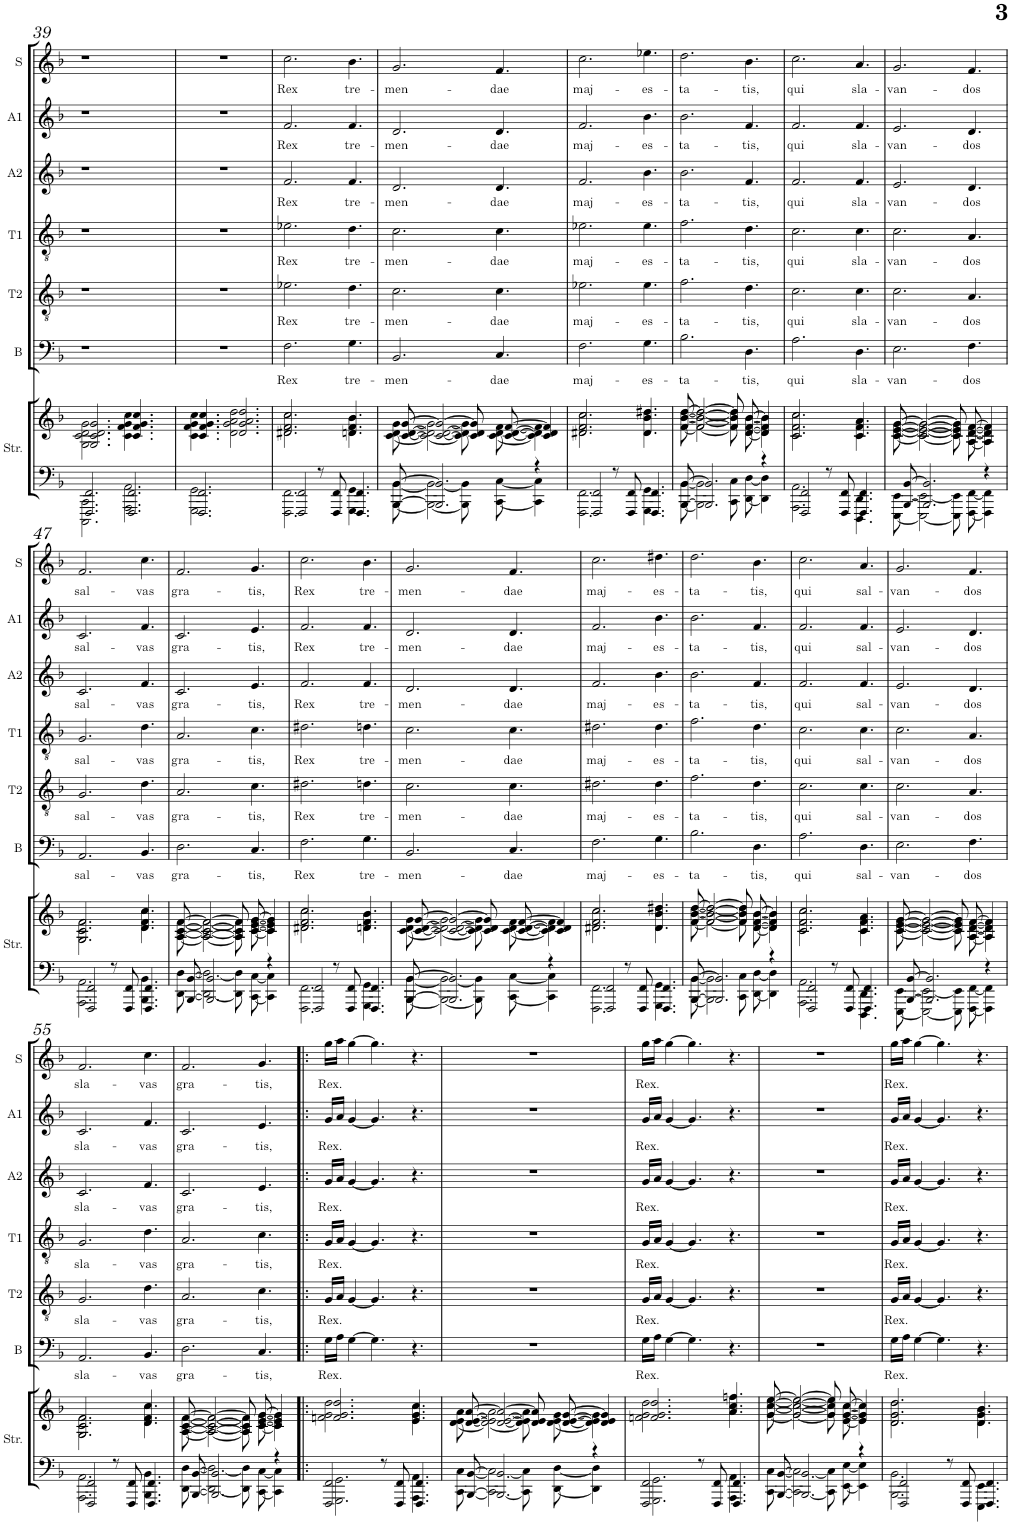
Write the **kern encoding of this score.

**kern	**kern	**kern	**text	**kern	**text	**kern	**text	**kern	**text	**kern	**text	**kern	**text
*part7	*part7	*part6	*part6	*part5	*part5	*part4	*part4	*part3	*part3	*part2	*part2	*part1	*part1
*staff8	*staff7	*staff6	*staff6	*staff5	*staff5	*staff4	*staff4	*staff3	*staff3	*staff2	*staff2	*staff1	*staff1
*I"Strings	*	*I"Bas	*	*I"Tenor 2	*	*I"Tenor 1	*	*I"Alt 2	*	*I"Alt 1	*	*I"Sopraan	*
*I'Str.	*	*I'B	*	*I'T2	*	*I'T1	*	*I'A2	*	*I'A1	*	*I'S	*
!!LO:PB:g=z
*clefF4	*clefG2	*clefF4	*	*clefGv2	*	*clefGv2	*	*clefG2	*	*clefG2	*	*clefG2	*
*k[b-]	*k[b-]	*k[b-]	*	*k[b-]	*	*k[b-]	*	*k[b-]	*	*k[b-]	*	*k[b-]	*
*F:	*F:	*F:	*	*F:	*	*F:	*	*F:	*	*F:	*	*F:	*
*M9/8	*M9/8	*M9/8	*	*M9/8	*	*M9/8	*	*M9/8	*	*M9/8	*	*M9/8	*
=39	=39	=39	=39	=39	=39	=39	=39	=39	=39	=39	=39	=39	=39
*^	*^	*	*	*	*	*	*	*	*	*	*	*	*
2.FFF/ 2.FF/	2.CCC\ 2.CC\	2.G/ 2.c/ 2.d/ 2.g/	2.G\ 2.c\ 2.d\ 2.g\	1r	.	1r	.	1r	.	1r	.	1r	.	1r	.
[4.FFF/ [4.FF/	[4.AAA\ [4.AA\	4.c/ 4.f/ 4.g/ 4.cc/	4.c\ 4.f\ 4.g\ 4.cc\	.	.	.	.	.	.	.	.	.	.	.	.
.	.	.	.	8ryy	.	8ryy	.	8ryy	.	8ryy	.	8ryy	.	8ryy	.
4.ryy	4.ryy	4.ryy	4.ryy	4.ryy	.	4.ryy	.	4.ryy	.	4.ryy	.	4.ryy	.	4.ryy	.
=40	=40	=40	=40	=40	=40	=40	=40	=40	=40	=40	=40	=40	=40	=40	=40
2.FFF/ 2.FF/	2.GGG\ 2.GG\	4.c/ 4.f/ 4.g/ 4.cc/	4.c\ 4.f\ 4.g\ 4.cc\	8%9r	.	8%9r	.	8%9r	.	8%9r	.	8%9r	.	8%9r	.
.	.	2.d/ 2.g/ 2.a/ 2.dd/	2.d\ 2.g\ 2.a\ 2.dd\	.	.	.	.	.	.	.	.	.	.	.	.
4.FFF/] 4.FF/]	4.AAA\] 4.AA\]	.	.	.	.	.	.	.	.	.	.	.	.	.	.
4.ryy	4.ryy	4.ryy	4.ryy	4.ryy	.	4.ryy	.	4.ryy	.	4.ryy	.	4.ryy	.	4.ryy	.
=41	=41	=41	=41	=41	=41	=41	=41	=41	=41	=41	=41	=41	=41	=41	=41
!	!	!	!	!	!LO:LY:b	!	!LO:LY:b	!	!LO:LY:b	!	!LO:LY:b	!	!LO:LY:b	!	!LO:LY:b
2FFF/ 2FF/	2.FFF\ 2.FF\	2.d#X/ 2.f/ 2.cc/	2.d#\ 2.f\ 2.cc\	2.F\	Rex	2.e-X\	Rex	2.e-X\	Rex	2.f/	Rex	2.f/	Rex	2.cc\	Rex
8r	.	.	.	.	.	.	.	.	.	.	.	.	.	.	.
8FFF/ 8FF/	.	.	.	.	.	.	.	.	.	.	.	.	.	.	.
!	!	!	!	!	!LO:LY:b	!	!LO:LY:b	!	!LO:LY:b	!	!LO:LY:b	!	!LO:LY:b	!	!LO:LY:b
4.FFF/ 4.FF/	4.GGG\ 4.GG\	4.dn/ 4.f/ 4.b-/	4.d\ 4.f\ 4.b-\	4.G\	tre-	4.d\	tre-	4.d\	tre-	4.f/	tre-	4.f/	tre-	4.b-\	tre-
=42	=42	=42	=42	=42	=42	=42	=42	=42	=42	=42	=42	=42	=42	=42	=42
!	!	!	!	!	!LO:LY:b	!	!LO:LY:b	!	!LO:LY:b	!	!LO:LY:b	!	!LO:LY:b	!	!LO:LY:b
[8BBB-/ [8BB-/	[8BBB-\ [8BB-\	[8c/ [8d/ [8g/	[8c\ [8d\ [8g\	2.BB-/	-men-	2.c\	-men-	2.c\	-men-	2.d/	-men-	2.d/	-men-	2.g/	-men-
2.BBB-/] 2.BB-/]	2BBB-\_ 2BB-\_	2c/_ 2d/_ 2g/_	2c\_ 2d\_ 2g\_	.	.	.	.	.	.	.	.	.	.	.	.
.	8BBB-\] 8BB-\]	8c/] 8d/] 8g/]	8c\] 8d\] 8g\]	.	.	.	.	.	.	.	.	.	.	.	.
!	!	!	!	!	!LO:LY:b	!	!LO:LY:b	!	!LO:LY:b	!	!LO:LY:b	!	!LO:LY:b	!	!LO:LY:b
.	[8CC\ [8C\	[8c/ [8d/ [8f/	[8c\ [8d\ [8f\	4.C/	-dae	4.c\	-dae	4.c\	-dae	4.d/	-dae	4.d/	-dae	4.f/	-dae
4r	4CC\] 4C\]	4c/] 4d/] 4f/]	4c\] 4d\] 4f\]	.	.	.	.	.	.	.	.	.	.	.	.
=43	=43	=43	=43	=43	=43	=43	=43	=43	=43	=43	=43	=43	=43	=43	=43
!	!	!	!	!	!LO:LY:b	!	!LO:LY:b	!	!LO:LY:b	!	!LO:LY:b	!	!LO:LY:b	!	!LO:LY:b
2FFF/ 2FF/	2.FFF\ 2.FF\	2.d#X/ 2.f/ 2.cc/	2.d#\ 2.f\ 2.cc\	2.F\	maj-	2.e-X\	maj-	2.e-X\	maj-	2.f/	maj-	2.f/	maj-	2.cc\	maj-
8r	.	.	.	.	.	.	.	.	.	.	.	.	.	.	.
8FFF/ 8FF/	.	.	.	.	.	.	.	.	.	.	.	.	.	.	.
!	!	!	!	!	!LO:LY:b	!	!LO:LY:b	!	!LO:LY:b	!	!LO:LY:b	!	!LO:LY:b	!	!LO:LY:b
4.FFF/ 4.FF/	4.GGG\ 4.GG\	4.d#/ 4.b-/ 4.dd#X/	4.d#\ 4.b-\ 4.dd#\	4.G\	-es-	4.e-\	-es-	4.e-\	-es-	4.b-\	-es-	4.b-\	-es-	4.ee-X\	-es-
=44	=44	=44	=44	=44	=44	=44	=44	=44	=44	=44	=44	=44	=44	=44	=44
!	!	!	!	!	!LO:LY:b	!	!LO:LY:b	!	!LO:LY:b	!	!LO:LY:b	!	!LO:LY:b	!	!LO:LY:b
[8BBB-/ [8BB-/	[8BBB-\ [8BB-\	[8f/ [8b-/ [8dd/	[8f\ [8b-\ [8dd\	2.B-\	-ta-	2.f\	-ta-	2.f\	-ta-	2.b-\	-ta-	2.b-\	-ta-	2.dd\	-ta-
2.BBB-/] 2.BB-/]	2BBB-\] 2BB-\]	2f/_ 2b-/_ 2dd/_	2f\_ 2b-\_ 2dd\_	.	.	.	.	.	.	.	.	.	.	.	.
.	8CC\ 8C\	8f/] 8b-/] 8dd/]	8f\] 8b-\] 8dd\]	.	.	.	.	.	.	.	.	.	.	.	.
!	!	!	!	!	!LO:LY:b	!	!LO:LY:b	!	!LO:LY:b	!	!LO:LY:b	!	!LO:LY:b	!	!LO:LY:b
.	[8DD\ [8D\	[8d/ [8f/ [8b-/	[8d\ [8f\ [8b-\	4.D\	-tis,	4.d\	-tis,	4.d\	-tis,	4.f/	-tis,	4.f/	-tis,	4.b-\	-tis,
4r	4DD\] 4D\]	4d/] 4f/] 4b-/]	4d\] 4f\] 4b-\]	.	.	.	.	.	.	.	.	.	.	.	.
=45	=45	=45	=45	=45	=45	=45	=45	=45	=45	=45	=45	=45	=45	=45	=45
!	!	!	!	!	!LO:LY:b	!	!LO:LY:b	!	!LO:LY:b	!	!LO:LY:b	!	!LO:LY:b	!	!LO:LY:b
2FFF/ 2FF/	2.AAA\ 2.AA\	2.c/ 2.f/ 2.cc/	2.c\ 2.f\ 2.cc\	2.A\	qui	2.c\	qui	2.c\	qui	2.f/	qui	2.f/	qui	2.cc\	qui
8r	.	.	.	.	.	.	.	.	.	.	.	.	.	.	.
8FFF/ 8FF/	.	.	.	.	.	.	.	.	.	.	.	.	.	.	.
!	!	!	!	!	!LO:LY:b	!	!LO:LY:b	!	!LO:LY:b	!	!LO:LY:b	!	!LO:LY:b	!	!LO:LY:b
4.FFF/ 4.FF/	4.DDD\ 4.DD\	4.c/ 4.f/ 4.a/	4.c\ 4.f\ 4.a\	4.D\	sla-	4.c\	sla-	4.c\	sla-	4.f/	sla-	4.f/	sla-	4.a/	sla-
=46	=46	=46	=46	=46	=46	=46	=46	=46	=46	=46	=46	=46	=46	=46	=46
!	!	!	!	!	!LO:LY:b	!	!LO:LY:b	!	!LO:LY:b	!	!LO:LY:b	!	!LO:LY:b	!	!LO:LY:b
[8BBB-/ [8BB-/	[8EEE\ [8EE\	[8c/ [8e/ [8g/	[8c\ [8e\ [8g\	2.E\	-van-	2.c\	-van-	2.c\	-van-	2.e/	-van-	2.e/	-van-	2.g/	-van-
2.BBB-/] 2.BB-/]	2EEE\_ 2EE\_	2c/_ 2e/_ 2g/_	2c\_ 2e\_ 2g\_	.	.	.	.	.	.	.	.	.	.	.	.
.	8EEE\] 8EE\]	8c/] 8e/] 8g/]	8c\] 8e\] 8g\]	.	.	.	.	.	.	.	.	.	.	.	.
!	!	!	!	!	!LO:LY:b	!	!LO:LY:b	!	!LO:LY:b	!	!LO:LY:b	!	!LO:LY:b	!	!LO:LY:b
.	[8FFF\ [8FF\	[8A/ [8d/ [8f/	[8A\ [8d\ [8f\	4.F\	-dos	4.A/	-dos	4.A/	-dos	4.d/	-dos	4.d/	-dos	4.f/	-dos
4r	4FFF\] 4FF\]	4A/] 4d/] 4f/]	4A\] 4d\] 4f\]	.	.	.	.	.	.	.	.	.	.	.	.
!!LO:LB:g=z
=47	=47	=47	=47	=47	=47	=47	=47	=47	=47	=47	=47	=47	=47	=47	=47
!	!	!	!	!	!LO:LY:b	!	!LO:LY:b	!	!LO:LY:b	!	!LO:LY:b	!	!LO:LY:b	!	!LO:LY:b
2FFF/ 2FF/	2.AAA\ 2.AA\	2.G/ 2.c/ 2.f/	2.G\ 2.c\ 2.f\	2.AA/	sal-	2.G/	sal-	2.G/	sal-	2.c/	sal-	2.c/	sal-	2.f/	sal-
8r	.	.	.	.	.	.	.	.	.	.	.	.	.	.	.
8FFF/ 8FF/	.	.	.	.	.	.	.	.	.	.	.	.	.	.	.
!	!	!	!	!	!LO:LY:b	!	!LO:LY:b	!	!LO:LY:b	!	!LO:LY:b	!	!LO:LY:b	!	!LO:LY:b
4.FFF/ 4.FF/	4.BBB-\ 4.BB-\	4.d/ 4.f/ 4.cc/	4.d\ 4.f\ 4.cc\	4.BB-/	-vas	4.d\	-vas	4.d\	-vas	4.f/	-vas	4.f/	-vas	4.cc\	-vas
=48	=48	=48	=48	=48	=48	=48	=48	=48	=48	=48	=48	=48	=48	=48	=48
!	!	!	!	!	!LO:LY:b	!	!LO:LY:b	!	!LO:LY:b	!	!LO:LY:b	!	!LO:LY:b	!	!LO:LY:b
[8BBB-/ [8BB-/	[8DD\ [8D\	[8A/ [8c/ [8f/	[8A\ [8c\ [8f\	2.D\	gra-	2.A/	gra-	2.A/	gra-	2.c/	gra-	2.c/	gra-	2.f/	gra-
2.BBB-/] 2.BB-/]	2DD\_ 2D\_	2A/_ 2c/_ 2f/_	2A\_ 2c\_ 2f\_	.	.	.	.	.	.	.	.	.	.	.	.
.	8DD\] 8D\]	8A/] 8c/] 8f/]	8A\] 8c\] 8f\]	.	.	.	.	.	.	.	.	.	.	.	.
!	!	!	!	!	!LO:LY:b	!	!LO:LY:b	!	!LO:LY:b	!	!LO:LY:b	!	!LO:LY:b	!	!LO:LY:b
.	[8CC\ [8C\	[8c/ [8e/ [8g/	[8c\ [8e\ [8g\	4.C/	-tis,	4.c\	-tis,	4.c\	-tis,	4.e/	-tis,	4.e/	-tis,	4.g/	-tis,
4r	4CC\] 4C\]	4c/] 4e/] 4g/]	4c\] 4e\] 4g\]	.	.	.	.	.	.	.	.	.	.	.	.
=49	=49	=49	=49	=49	=49	=49	=49	=49	=49	=49	=49	=49	=49	=49	=49
!	!	!	!	!	!LO:LY:b	!	!LO:LY:b	!	!LO:LY:b	!	!LO:LY:b	!	!LO:LY:b	!	!LO:LY:b
2FFF/ 2FF/	2.FFF\ 2.FF\	2.d#X/ 2.f/ 2.cc/	2.d#\ 2.f\ 2.cc\	2.F\	Rex	2.d#X\	Rex	2.d#X\	Rex	2.f/	Rex	2.f/	Rex	2.cc\	Rex
8r	.	.	.	.	.	.	.	.	.	.	.	.	.	.	.
8FFF/ 8FF/	.	.	.	.	.	.	.	.	.	.	.	.	.	.	.
!	!	!	!	!	!LO:LY:b	!	!LO:LY:b	!	!LO:LY:b	!	!LO:LY:b	!	!LO:LY:b	!	!LO:LY:b
4.FFF/ 4.FF/	4.GGG\ 4.GG\	4.dn/ 4.f/ 4.b-/	4.d\ 4.f\ 4.b-\	4.G\	tre-	4.dn\	tre-	4.dn\	tre-	4.f/	tre-	4.f/	tre-	4.b-\	tre-
=50	=50	=50	=50	=50	=50	=50	=50	=50	=50	=50	=50	=50	=50	=50	=50
!	!	!	!	!	!LO:LY:b	!	!LO:LY:b	!	!LO:LY:b	!	!LO:LY:b	!	!LO:LY:b	!	!LO:LY:b
[8BBB-/ [8BB-/	[8BBB-\ [8BB-\	[8c/ [8d/ [8g/	[8c\ [8d\ [8g\	2.BB-/	-men-	2.c\	-men-	2.c\	-men-	2.d/	-men-	2.d/	-men-	2.g/	-men-
2.BBB-/] 2.BB-/]	2BBB-\_ 2BB-\_	2c/_ 2d/_ 2g/_	2c\_ 2d\_ 2g\_	.	.	.	.	.	.	.	.	.	.	.	.
.	8BBB-\] 8BB-\]	8c/] 8d/] 8g/]	8c\] 8d\] 8g\]	.	.	.	.	.	.	.	.	.	.	.	.
!	!	!	!	!	!LO:LY:b	!	!LO:LY:b	!	!LO:LY:b	!	!LO:LY:b	!	!LO:LY:b	!	!LO:LY:b
.	[8CC\ [8C\	[8c/ [8d/ [8f/	[8c\ [8d\ [8f\	4.C/	-dae	4.c\	-dae	4.c\	-dae	4.d/	-dae	4.d/	-dae	4.f/	-dae
4r	4CC\] 4C\]	4c/] 4d/] 4f/]	4c\] 4d\] 4f\]	.	.	.	.	.	.	.	.	.	.	.	.
=51	=51	=51	=51	=51	=51	=51	=51	=51	=51	=51	=51	=51	=51	=51	=51
!	!	!	!	!	!LO:LY:b	!	!LO:LY:b	!	!LO:LY:b	!	!LO:LY:b	!	!LO:LY:b	!	!LO:LY:b
2FFF/ 2FF/	2.FFF\ 2.FF\	2.d#X/ 2.f/ 2.cc/	2.d#\ 2.f\ 2.cc\	2.F\	maj-	2.d#X\	maj-	2.d#X\	maj-	2.f/	maj-	2.f/	maj-	2.cc\	maj-
8r	.	.	.	.	.	.	.	.	.	.	.	.	.	.	.
8FFF/ 8FF/	.	.	.	.	.	.	.	.	.	.	.	.	.	.	.
!	!	!	!	!	!LO:LY:b	!	!LO:LY:b	!	!LO:LY:b	!	!LO:LY:b	!	!LO:LY:b	!	!LO:LY:b
4.FFF/ 4.FF/	4.GGG\ 4.GG\	4.d#/ 4.b-/ 4.dd#X/	4.d#\ 4.b-\ 4.dd#\	4.G\	-es-	4.d#\	-es-	4.d#\	-es-	4.b-\	-es-	4.b-\	-es-	4.dd#X\	-es-
=52	=52	=52	=52	=52	=52	=52	=52	=52	=52	=52	=52	=52	=52	=52	=52
!	!	!	!	!	!LO:LY:b	!	!LO:LY:b	!	!LO:LY:b	!	!LO:LY:b	!	!LO:LY:b	!	!LO:LY:b
[8BBB-/ [8BB-/	[8BBB-\ [8BB-\	[8f/ [8b-/ [8dd/	[8f\ [8b-\ [8dd\	2.B-\	-ta-	2.f\	-ta-	2.f\	-ta-	2.b-\	-ta-	2.b-\	-ta-	2.dd\	-ta-
2.BBB-/] 2.BB-/]	2BBB-\] 2BB-\]	2f/_ 2b-/_ 2dd/_	2f\_ 2b-\_ 2dd\_	.	.	.	.	.	.	.	.	.	.	.	.
.	8CC\ 8C\	8f/] 8b-/] 8dd/]	8f\] 8b-\] 8dd\]	.	.	.	.	.	.	.	.	.	.	.	.
!	!	!	!	!	!LO:LY:b	!	!LO:LY:b	!	!LO:LY:b	!	!LO:LY:b	!	!LO:LY:b	!	!LO:LY:b
.	[8DD\ [8D\	[8d/ [8f/ [8b-/	[8d\ [8f\ [8b-\	4.D\	-tis,	4.d\	-tis,	4.d\	-tis,	4.f/	-tis,	4.f/	-tis,	4.b-\	-tis,
4r	4DD\] 4D\]	4d/] 4f/] 4b-/]	4d\] 4f\] 4b-\]	.	.	.	.	.	.	.	.	.	.	.	.
=53	=53	=53	=53	=53	=53	=53	=53	=53	=53	=53	=53	=53	=53	=53	=53
!	!	!	!	!	!LO:LY:b	!	!LO:LY:b	!	!LO:LY:b	!	!LO:LY:b	!	!LO:LY:b	!	!LO:LY:b
2FFF/ 2FF/	2.AAA\ 2.AA\	2.c/ 2.f/ 2.cc/	2.c\ 2.f\ 2.cc\	2.A\	qui	2.c\	qui	2.c\	qui	2.f/	qui	2.f/	qui	2.cc\	qui
8r	.	.	.	.	.	.	.	.	.	.	.	.	.	.	.
8FFF/ 8FF/	.	.	.	.	.	.	.	.	.	.	.	.	.	.	.
!	!	!	!	!	!LO:LY:b	!	!LO:LY:b	!	!LO:LY:b	!	!LO:LY:b	!	!LO:LY:b	!	!LO:LY:b
4.FFF/ 4.FF/	4.DDD\ 4.DD\	4.c/ 4.f/ 4.a/	4.c\ 4.f\ 4.a\	4.D\	sal-	4.c\	sal-	4.c\	sal-	4.f/	sal-	4.f/	sal-	4.a/	sal-
=54	=54	=54	=54	=54	=54	=54	=54	=54	=54	=54	=54	=54	=54	=54	=54
!	!	!	!	!	!LO:LY:b	!	!LO:LY:b	!	!LO:LY:b	!	!LO:LY:b	!	!LO:LY:b	!	!LO:LY:b
[8BBB-/ [8BB-/	[8EEE\ [8EE\	[8c/ [8e/ [8g/	[8c\ [8e\ [8g\	2.E\	-van-	2.c\	-van-	2.c\	-van-	2.e/	-van-	2.e/	-van-	2.g/	-van-
2.BBB-/] 2.BB-/]	2EEE\_ 2EE\_	2c/_ 2e/_ 2g/_	2c\_ 2e\_ 2g\_	.	.	.	.	.	.	.	.	.	.	.	.
.	8EEE\] 8EE\]	8c/] 8e/] 8g/]	8c\] 8e\] 8g\]	.	.	.	.	.	.	.	.	.	.	.	.
!	!	!	!	!	!LO:LY:b	!	!LO:LY:b	!	!LO:LY:b	!	!LO:LY:b	!	!LO:LY:b	!	!LO:LY:b
.	[8FFF\ [8FF\	[8A/ [8d/ [8f/	[8A\ [8d\ [8f\	4.F\	-dos	4.A/	-dos	4.A/	-dos	4.d/	-dos	4.d/	-dos	4.f/	-dos
4r	4FFF\] 4FF\]	4A/] 4d/] 4f/]	4A\] 4d\] 4f\]	.	.	.	.	.	.	.	.	.	.	.	.
!!LO:LB:g=z
=55	=55	=55	=55	=55	=55	=55	=55	=55	=55	=55	=55	=55	=55	=55	=55
!	!	!	!	!	!LO:LY:b	!	!LO:LY:b	!	!LO:LY:b	!	!LO:LY:b	!	!LO:LY:b	!	!LO:LY:b
2FFF/ 2FF/	2.AAA\ 2.AA\	2.G/ 2.c/ 2.f/	2.G\ 2.c\ 2.f\	2.AA/	sla-	2.G/	sla-	2.G/	sla-	2.c/	sla-	2.c/	sla-	2.f/	sla-
8r	.	.	.	.	.	.	.	.	.	.	.	.	.	.	.
8FFF/ 8FF/	.	.	.	.	.	.	.	.	.	.	.	.	.	.	.
!	!	!	!	!	!LO:LY:b	!	!LO:LY:b	!	!LO:LY:b	!	!LO:LY:b	!	!LO:LY:b	!	!LO:LY:b
4.FFF/ 4.FF/	4.BBB-\ 4.BB-\	4.d/ 4.f/ 4.cc/	4.d\ 4.f\ 4.cc\	4.BB-/	-vas	4.d\	-vas	4.d\	-vas	4.f/	-vas	4.f/	-vas	4.cc\	-vas
=56	=56	=56	=56	=56	=56	=56	=56	=56	=56	=56	=56	=56	=56	=56	=56
!	!	!	!	!	!LO:LY:b	!	!LO:LY:b	!	!LO:LY:b	!	!LO:LY:b	!	!LO:LY:b	!	!LO:LY:b
[8BBB-/ [8BB-/	[8DD\ [8D\	[8A/ [8c/ [8f/	[8A\ [8c\ [8f\	2.D\	gra-	2.A/	gra-	2.A/	gra-	2.c/	gra-	2.c/	gra-	2.f/	gra-
2.BBB-/] 2.BB-/]	2DD\_ 2D\_	2A/_ 2c/_ 2f/_	2A\_ 2c\_ 2f\_	.	.	.	.	.	.	.	.	.	.	.	.
.	8DD\] 8D\]	8A/] 8c/] 8f/]	8A\] 8c\] 8f\]	.	.	.	.	.	.	.	.	.	.	.	.
!	!	!	!	!	!LO:LY:b	!	!LO:LY:b	!	!LO:LY:b	!	!LO:LY:b	!	!LO:LY:b	!	!LO:LY:b
.	[8CC\ [8C\	[8c/ [8e/ [8g/	[8c\ [8e\ [8g\	4.C/	-tis,	4.c\	-tis,	4.c\	-tis,	4.e/	-tis,	4.e/	-tis,	4.g/	-tis,
4r	4CC\] 4C\]	4c/] 4e/] 4g/]	4c\] 4e\] 4g\]	.	.	.	.	.	.	.	.	.	.	.	.
=57!|:	=57!|:	=57!|:	=57!|:	=57!|:	=57!|:	=57!|:	=57!|:	=57!|:	=57!|:	=57!|:	=57!|:	=57!|:	=57!|:	=57!|:	=57!|:
!	!	!	!	!	!LO:LY:b	!	!LO:LY:b	!	!LO:LY:b	!	!LO:LY:b	!	!LO:LY:b	!	!LO:LY:b
2FFF#/ 2FF#/	2.GGG\ 2.GG\	2.fn/ 2.g/ 2.dd/	2.f\ 2.g\ 2.dd\	16G\LL	Rex.	16G/LL	Rex.	16G/LL	Rex.	16g/LL	Rex.	16g/LL	Rex.	16gg\LL	Rex.
.	.	.	.	16A\JJ	.	16A/JJ	.	16A/JJ	.	16a/JJ	.	16a/JJ	.	16aa\JJ	.
.	.	.	.	[4G\	.	[4G/	.	[4G/	.	[4g/	.	[4g/	.	[4gg\	.
.	.	.	.	4.G\]	.	4.G/]	.	4.G/]	.	4.g/]	.	4.g/]	.	4.gg\]	.
8r	.	.	.	.	.	.	.	.	.	.	.	.	.	.	.
8FFF#/ 8FF#/	.	.	.	.	.	.	.	.	.	.	.	.	.	.	.
4.FFF#/ 4.FF#/	4.AAA\ 4.AA\	4.e/ 4.g/ 4.cc/	4.e\ 4.g\ 4.cc\	4.r	.	4.r	.	4.r	.	4.r	.	4.r	.	4.r	.
=58	=58	=58	=58	=58	=58	=58	=58	=58	=58	=58	=58	=58	=58	=58	=58
[8BBB/ [8BB/	[8CC\ [8C\	[8d/ [8e/ [8a/	[8d\ [8e\ [8a\	8%9r	.	8%9r	.	8%9r	.	8%9r	.	8%9r	.	8%9r	.
2.BBB/] 2.BB/]	2CC\_ 2C\_	2d/_ 2e/_ 2a/_	2d\_ 2e\_ 2a\_	.	.	.	.	.	.	.	.	.	.	.	.
.	8CC\] 8C\]	8d/] 8e/] 8a/]	8d\] 8e\] 8a\]	.	.	.	.	.	.	.	.	.	.	.	.
.	[8DD\ [8D\	[8d/ [8e/ [8g/	[8d\ [8e\ [8g\	.	.	.	.	.	.	.	.	.	.	.	.
4r	4DD\] 4D\]	4d/] 4e/] 4g/]	4d\] 4e\] 4g\]	.	.	.	.	.	.	.	.	.	.	.	.
=59	=59	=59	=59	=59	=59	=59	=59	=59	=59	=59	=59	=59	=59	=59	=59
!	!	!	!	!	!LO:LY:b	!	!LO:LY:b	!	!LO:LY:b	!	!LO:LY:b	!	!LO:LY:b	!	!LO:LY:b
2FFF#/ 2FF#/	2.GGG\ 2.GG\	2.fn/ 2.g/ 2.dd/	2.f\ 2.g\ 2.dd\	16G\LL	Rex.	16G/LL	Rex.	16G/LL	Rex.	16g/LL	Rex.	16g/LL	Rex.	16gg\LL	Rex.
.	.	.	.	16A\JJ	.	16A/JJ	.	16A/JJ	.	16a/JJ	.	16a/JJ	.	16aa\JJ	.
.	.	.	.	[4G\	.	[4G/	.	[4G/	.	[4g/	.	[4g/	.	[4gg\	.
.	.	.	.	4.G\]	.	4.G/]	.	4.G/]	.	4.g/]	.	4.g/]	.	4.gg\]	.
8r	.	.	.	.	.	.	.	.	.	.	.	.	.	.	.
8FFF#/ 8FF#/	.	.	.	.	.	.	.	.	.	.	.	.	.	.	.
4.FFF#/ 4.FF#/	4.AAA\ 4.AA\	4.a/ 4.cc/ 4.ffn/	4.a\ 4.cc\ 4.ff\	4.r	.	4.r	.	4.r	.	4.r	.	4.r	.	4.r	.
=60	=60	=60	=60	=60	=60	=60	=60	=60	=60	=60	=60	=60	=60	=60	=60
[8BBB/ [8BB/	[8CC\ [8C\	[8g/ [8cc/ [8ee/	[8g\ [8cc\ [8ee\	8%9r	.	8%9r	.	8%9r	.	8%9r	.	8%9r	.	8%9r	.
2.BBB/] 2.BB/]	2CC\_ 2C\_	2g/_ 2cc/_ 2ee/_	2g\_ 2cc\_ 2ee\_	.	.	.	.	.	.	.	.	.	.	.	.
.	8CC\] 8C\]	8g/] 8cc/] 8ee/]	8g\] 8cc\] 8ee\]	.	.	.	.	.	.	.	.	.	.	.	.
.	[8EE\ [8E\	[8e/ [8g/ [8cc/	[8e\ [8g\ [8cc\	.	.	.	.	.	.	.	.	.	.	.	.
4r	4EE\] 4E\]	4e/] 4g/] 4cc/]	4e\] 4g\] 4cc\]	.	.	.	.	.	.	.	.	.	.	.	.
=61	=61	=61	=61	=61	=61	=61	=61	=61	=61	=61	=61	=61	=61	=61	=61
!	!	!	!	!	!LO:LY:b	!	!LO:LY:b	!	!LO:LY:b	!	!LO:LY:b	!	!LO:LY:b	!	!LO:LY:b
2FFF#/ 2FF#/	2.BBB\ 2.BB\	2.d/ 2.g/ 2.dd/	2.d\ 2.g\ 2.dd\	16G\LL	Rex.	16G/LL	Rex.	16G/LL	Rex.	16g/LL	Rex.	16g/LL	Rex.	16gg\LL	Rex.
.	.	.	.	16A\JJ	.	16A/JJ	.	16A/JJ	.	16a/JJ	.	16a/JJ	.	16aa\JJ	.
.	.	.	.	[4G\	.	[4G/	.	[4G/	.	[4g/	.	[4g/	.	[4gg\	.
.	.	.	.	4.G\]	.	4.G/]	.	4.G/]	.	4.g/]	.	4.g/]	.	4.gg\]	.
8r	.	.	.	.	.	.	.	.	.	.	.	.	.	.	.
8FFF#/ 8FF#/	.	.	.	.	.	.	.	.	.	.	.	.	.	.	.
4.FFF#/ 4.FF#/	4.EEE\ 4.EE\	4.d/ 4.g/ 4.b/	4.d\ 4.g\ 4.b\	4.r	.	4.r	.	4.r	.	4.r	.	4.r	.	4.r	.
*v	*v	*	*	*	*	*	*	*	*	*	*	*	*	*	*
*	*v	*v	*	*	*	*	*	*	*	*	*	*	*	*
=	=	=	=	=	=	=	=	=	=	=	=	=	=
*-	*-	*-	*-	*-	*-	*-	*-	*-	*-	*-	*-	*-	*-
